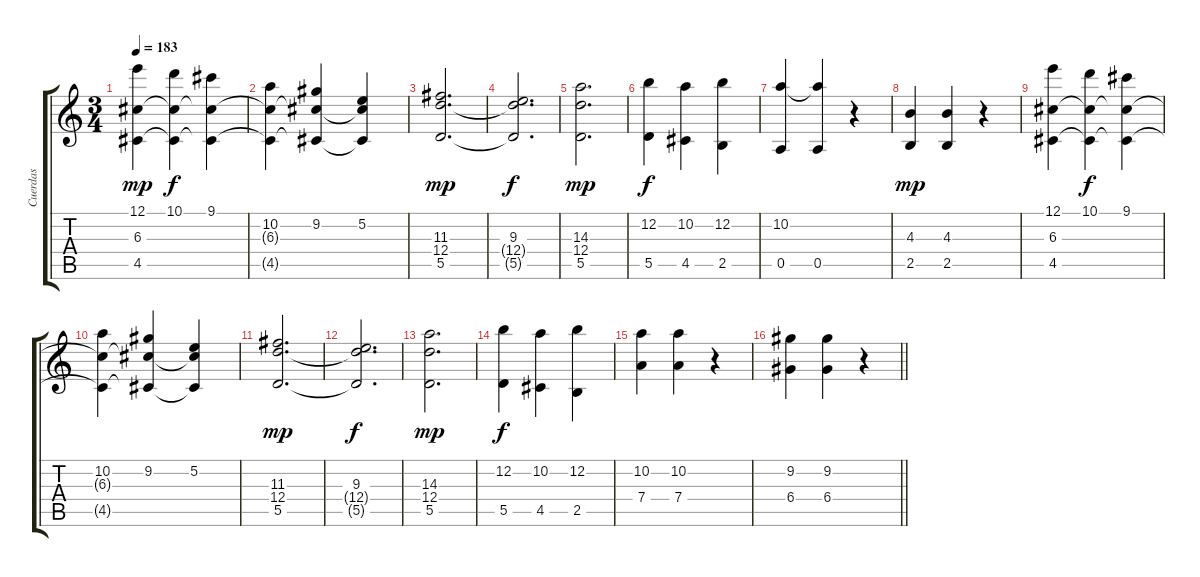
\track ("Cuerdas" "Cuerdas") {instrument stringensemble2}
\staff {score tabs}
\tuning (E5 B4 G4 D4 A3 E3) {hide}
\ts (3 4)
\tempo 183
\clef g2
\ks c
(12.1 6.3 4.5).4{dy mp instrument stringensemble1} (10.1 6.3{t} 4.5{t}).4{dy f} (9.1 6.3{t} 4.5{t}).4 |
(10.2 6.3{t} 4.5{t}).4 (9.2 6.3{t} 4.5{t}).4 (5.2 6.3{t} 4.5{t}).4 |
(11.3 12.4 5.5).2{d dy mp} |
(9.3 12.4{t} 5.5{t}).2{d dy f} |
(14.3 12.4 5.5).2{d dy mp} |
(12.2 5.5).4{dy f} (10.2 4.5).4 (12.2 2.5).4 |
(10.2 0.5).4 (10.2{t} 0.5).4 r.4 |
(4.3 2.5).4{dy mp} (4.3 2.5).4 r.4 |
(12.1 6.3 4.5).4 (10.1 6.3{t} 4.5{t}).4{dy f} (9.1 6.3{t} 4.5{t}).4 |
(10.2 6.3{t} 4.5{t}).4 (9.2 6.3{t} 4.5{t}).4 (5.2 6.3{t} 4.5{t}).4 |
(11.3 12.4 5.5).2{d dy mp} |
(9.3 12.4{t} 5.5{t}).2{d dy f} |
(14.3 12.4 5.5).2{d dy mp} |
(12.2 5.5).4{dy f} (10.2 4.5).4 (12.2 2.5).4 |
(10.2 7.4).4 (10.2 7.4).4 r.4 |
\barLineRight lightlight
(9.2 6.4).4 (9.2 6.4).4 r.4
